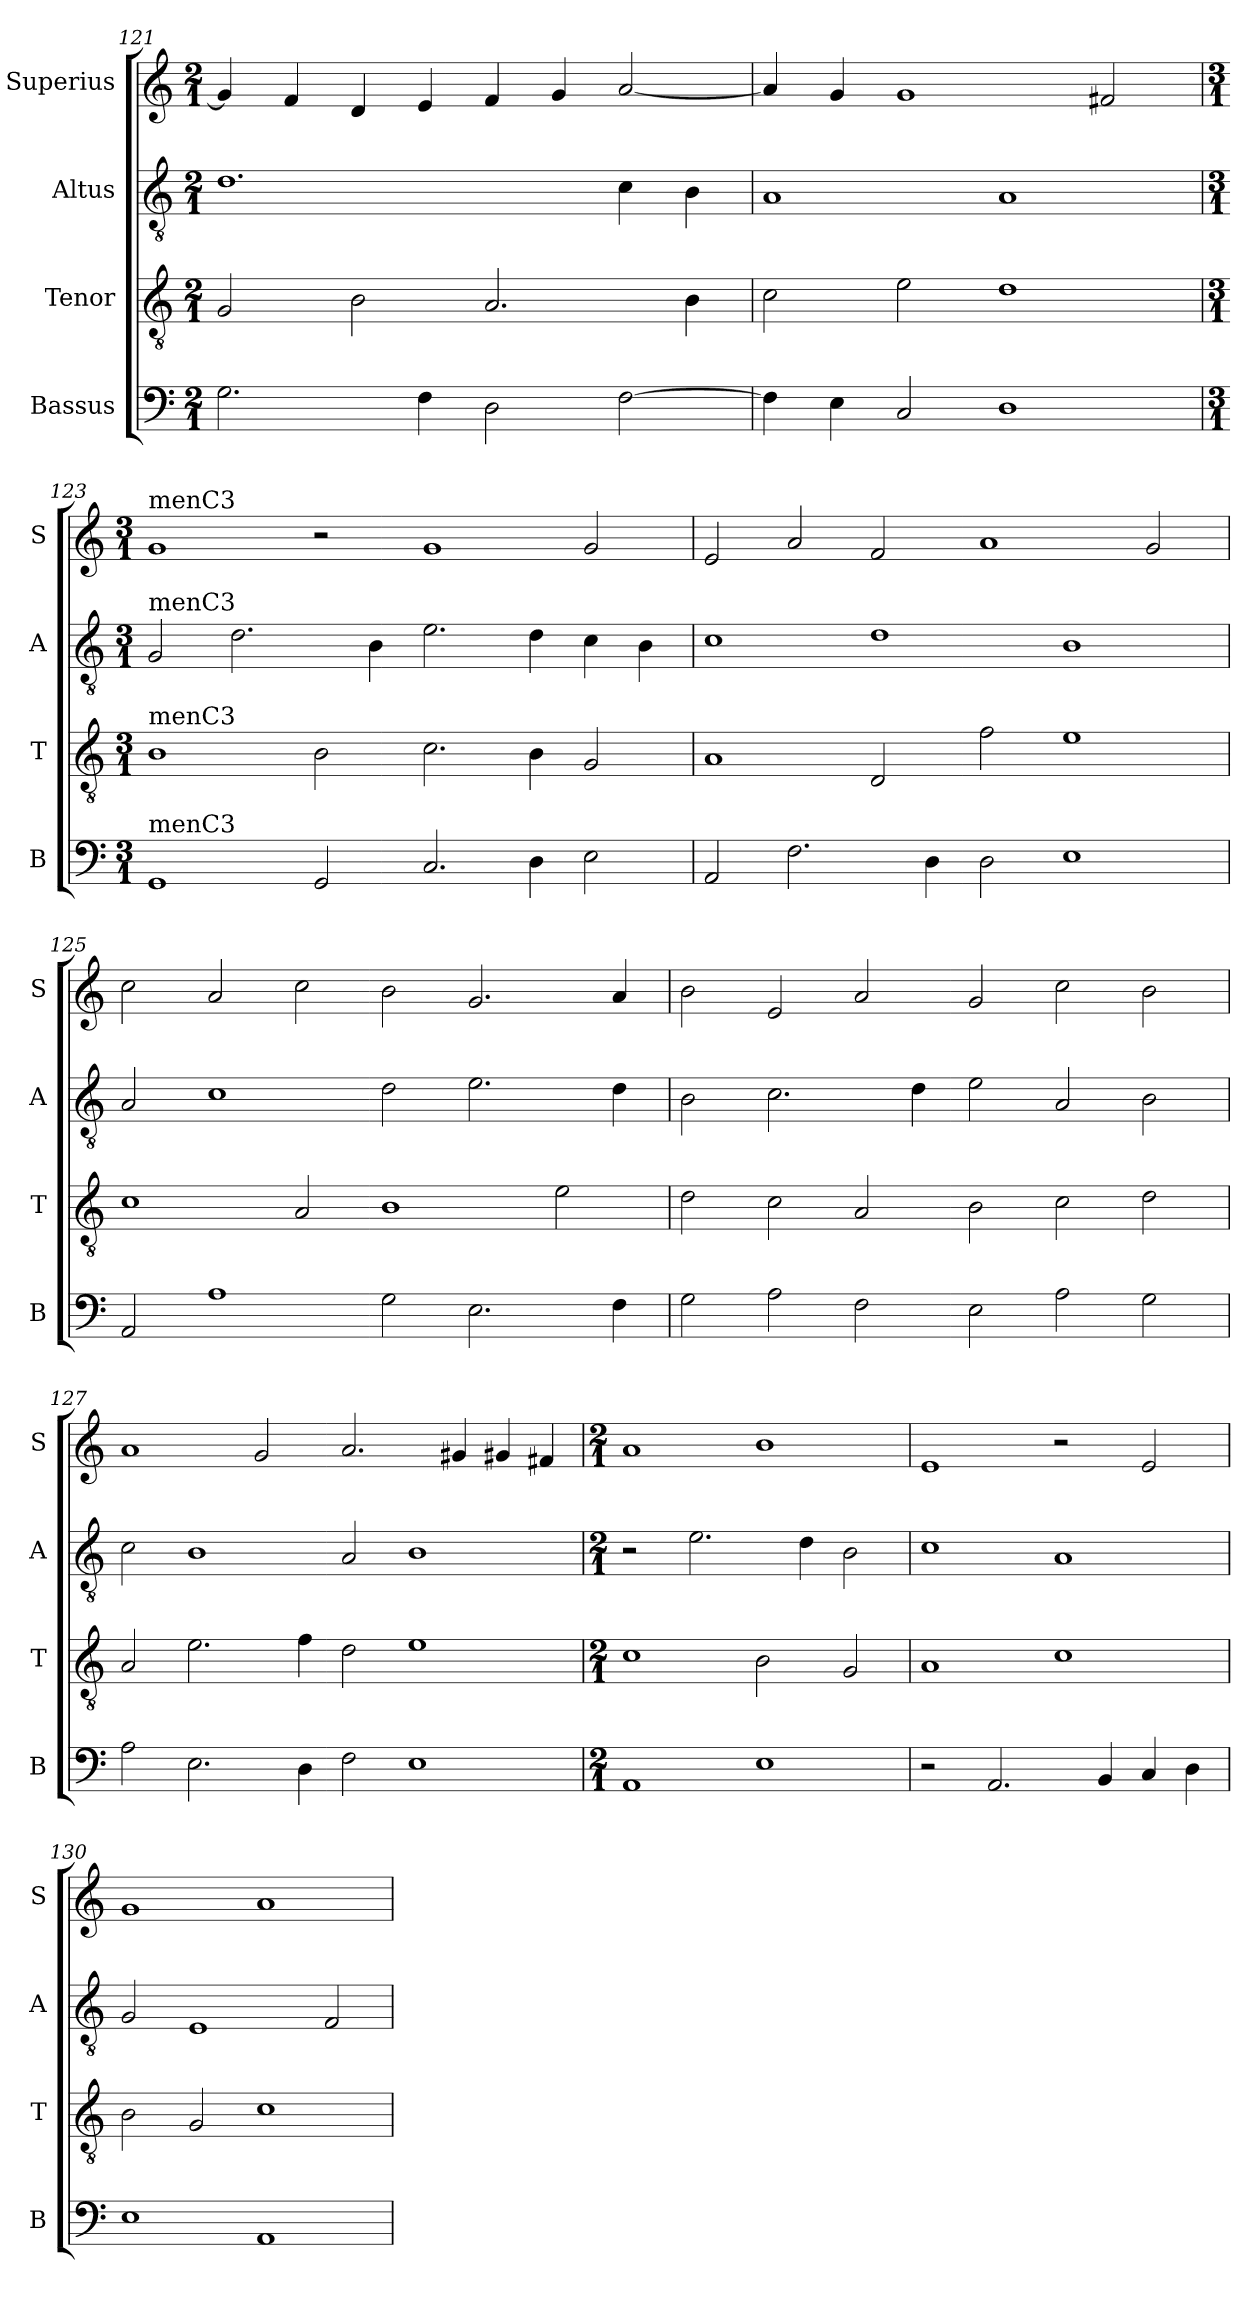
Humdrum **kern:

**kern	**kern	**kern	**kern
*part4	*part3	*part2	*part1
*staff4	*staff3	*staff2	*staff1
*I"Bassus	*I"Tenor	*I"Altus	*I"Superius
*I'B	*I'T	*I'A	*I'S
*clefF4	*clefGv2	*clefGv2	*clefG2
*k[]	*k[]	*k[]	*k[]
*M2/1	*M2/1	*M2/1	*M2/1
=121	=121	=121	=121
2.G\	2G/	1.d	4g/]
.	.	.	4f/
.	2B\	.	4d/
4F\	.	.	4e/
2D\	2.A/	.	4f/
.	.	.	4g/
[2F\	.	4c\	[2a/
.	4B\	4B\	.
=122	=122	=122	=122
4F\]	2c\	1A	4a/]
4E\	.	.	4g/
2C/	2e\	.	1g
1D	1d	1A	.
.	.	.	2f#X/
=123	=123	=123	=123
*M3/1	*M3/1	*M3/1	*M3/1
!	!	!	!LO:TX:a:t=menC3
!	!	!LO:TX:a:t=menC3	!
!	!LO:TX:a:t=menC3	!	!
!LO:TX:a:t=menC3	!	!	!
1GG	1B	2G/	1g
.	.	2.d\	.
2GG/	2B\	.	2r
.	.	4B\	.
2.C/	2.c\	2.e\	1g
4D\	4B\	4d\	.
2E\	2G/	4c\	2g/
.	.	4B\	.
=124	=124	=124	=124
2AA/	1A	1c	2e/
2.F\	.	.	2a/
.	2D/	1d	2f/
4D\	.	.	.
2D\	2f\	.	1a
1E	1e	1B	.
.	.	.	2g/
=125	=125	=125	=125
2AA/	1c	2A/	2cc\
1A	.	1c	2a/
.	2A/	.	2cc\
2G\	1B	2d\	2b\
2.E\	.	2.e\	2.g/
.	2e\	.	.
4F\	.	4d\	4a/
=126	=126	=126	=126
2G\	2d\	2B\	2b\
2A\	2c\	2.c\	2e/
2F\	2A/	.	2a/
.	.	4d\	.
2E\	2B\	2e\	2g/
2A\	2c\	2A/	2cc\
2G\	2d\	2B\	2b\
=127	=127	=127	=127
2A\	2A/	2c\	1a
2.E\	2.e\	1B	.
.	.	.	2g/
4D\	4f\	.	.
2F\	2d\	2A/	2.a/
1E	1e	1B	.
.	.	.	4g#X/
.	.	.	4g#X/
.	.	.	4f#X/
=128	=128	=128	=128
*M2/1	*M2/1	*M2/1	*M2/1
1AA	1c	2r	1a
.	.	2.e\	.
1E	2B\	.	1b
.	.	4d\	.
.	2G/	2B\	.
=129	=129	=129	=129
2r	1A	1c	1e
2.AA/	.	.	.
.	1c	1A	2r
4BB/	.	.	.
4C/	.	.	2e/
4D\	.	.	.
=130	=130	=130	=130
1E	2B\	2G/	1g
.	2G/	1E	.
1AA	1c	.	1a
.	.	2F/	.
=	=	=	=
*-	*-	*-	*-
